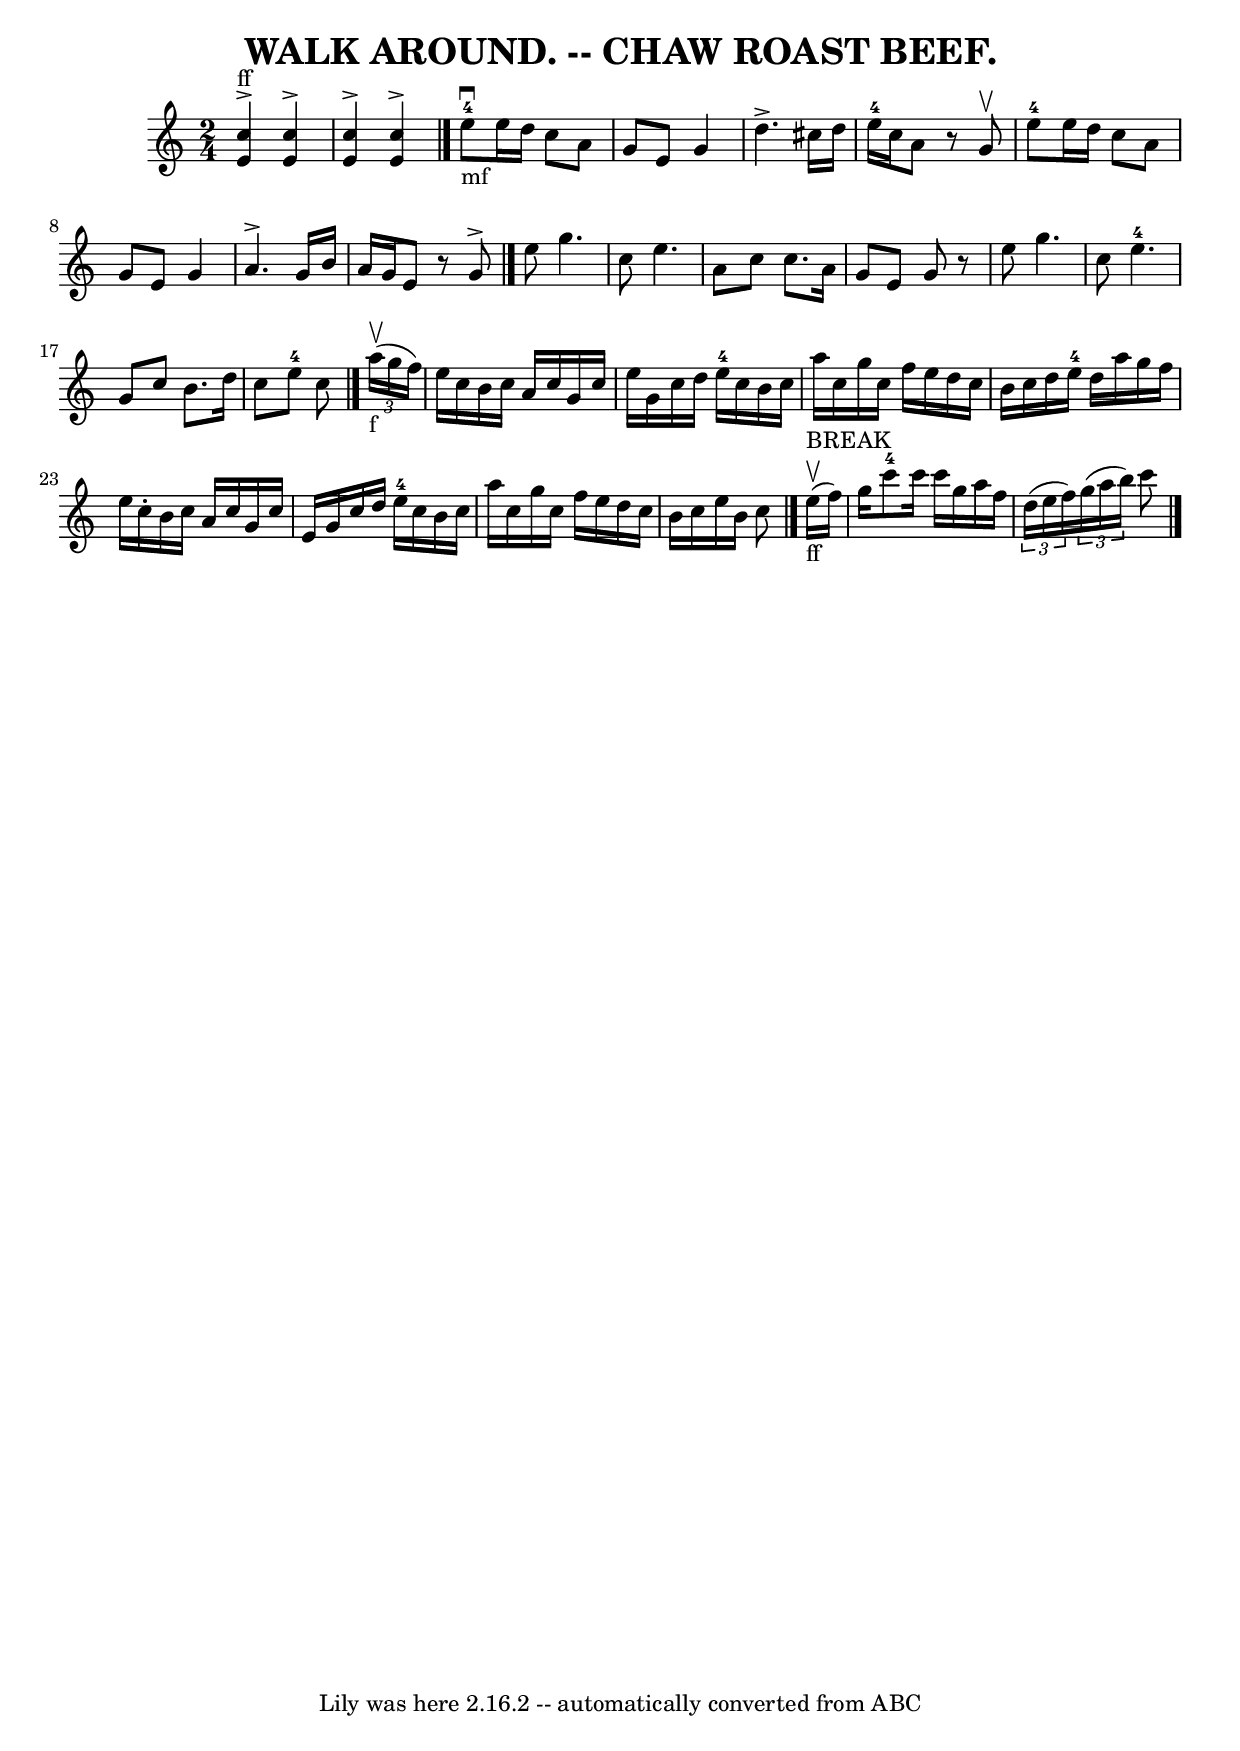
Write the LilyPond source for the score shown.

\version "2.16.2"
\include "Mammoth.ily"
\header {
  %% book = "Coles pg 26.3"
  crossRefNumber = "3"
  footnotes = ""
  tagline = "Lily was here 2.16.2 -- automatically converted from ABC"
  title = "WALK AROUND. -- CHAW ROAST BEEF."

}
voicedefault =  {


  \time 2/4 
  \key c \major
  << e'4^"ff"^\accent c''4   >>   << e'4 
				     ^\accent c''4   >>   |
  << e'4^\accent c''4   >>   << e'4 
				^\accent c''4   >>   \bar "|." e''8-4_"mf"^\downbow e''16    
  d''16 c''8 a'8    |
  g'8 e'8 g'4    |
  d''4. 
  ^\accent cis''16 d''16    |
  e''16-4 c''16 a'8    r8   
  g'8^\upbow   |
  e''8-4 e''16 d''16 c''8 a'8    
  |
  g'8 e'8 g'4    |
  a'4.^\accent g'16 b'16    
  |
  a'16 g'16 e'8    r8 g'8^\accent   \bar "|." e''8    
  g''4.    |
  c''8 e''4.    |
  a'8 c''8 c''8. a'16    
  |
  g'8 e'8 g'8    r8   |
  e''8 g''4.    |
  
  c''8 e''4.-4   |
  g'8 c''8 b'8. d''16    |
  c''8 
  e''8-4 c''8    \bar "|."     \times 2/3 { a''16_"f"(^\upbow g''16  
					    f''16) 
					  }   |
  e''16 c''16 b'16 c''16 a'16 c''16    
  g'16 c''16    |
  e''16 g'16 c''16 d''16 e''16-4   
  c''16 b'16 c''16    |
  a''16 c''16 g''16 c''16 f''16  
  e''16 d''16 c''16    |
  b'16 c''16 d''16 e''16-4   
  d''16 a''16 g''16 f''16    |
  e''16 c''16 -. b'16    
  c''16 a'16 c''16 g'16 c''16    |
  e'16 g'16 c''16    
  d''16 e''16-4 c''16 b'16 c''16    |
  a''16 c''16    
  g''16 c''16 f''16 e''16 d''16 c''16    |
  b'16 c''16  
  e''16 b'16 c''8    \bar "|." e''16^"BREAK"_"ff"(^\upbow   
  f''16)   |
  g''16 c'''8-4 c'''16 c'''16 g''16 a''16 
  f''16    |
  \times 2/3 { d''16 (e''16 f''16) 
	     }   
  \times 2/3 { g''16 (a''16 b''16) 
	     } c'''8    \bar "|."   

}

\score{
  <<

    \context Staff="default"
    {
      \voicedefault 
      
    }

  >>
  \layout {
    
  }
  \midi {
  }

}
